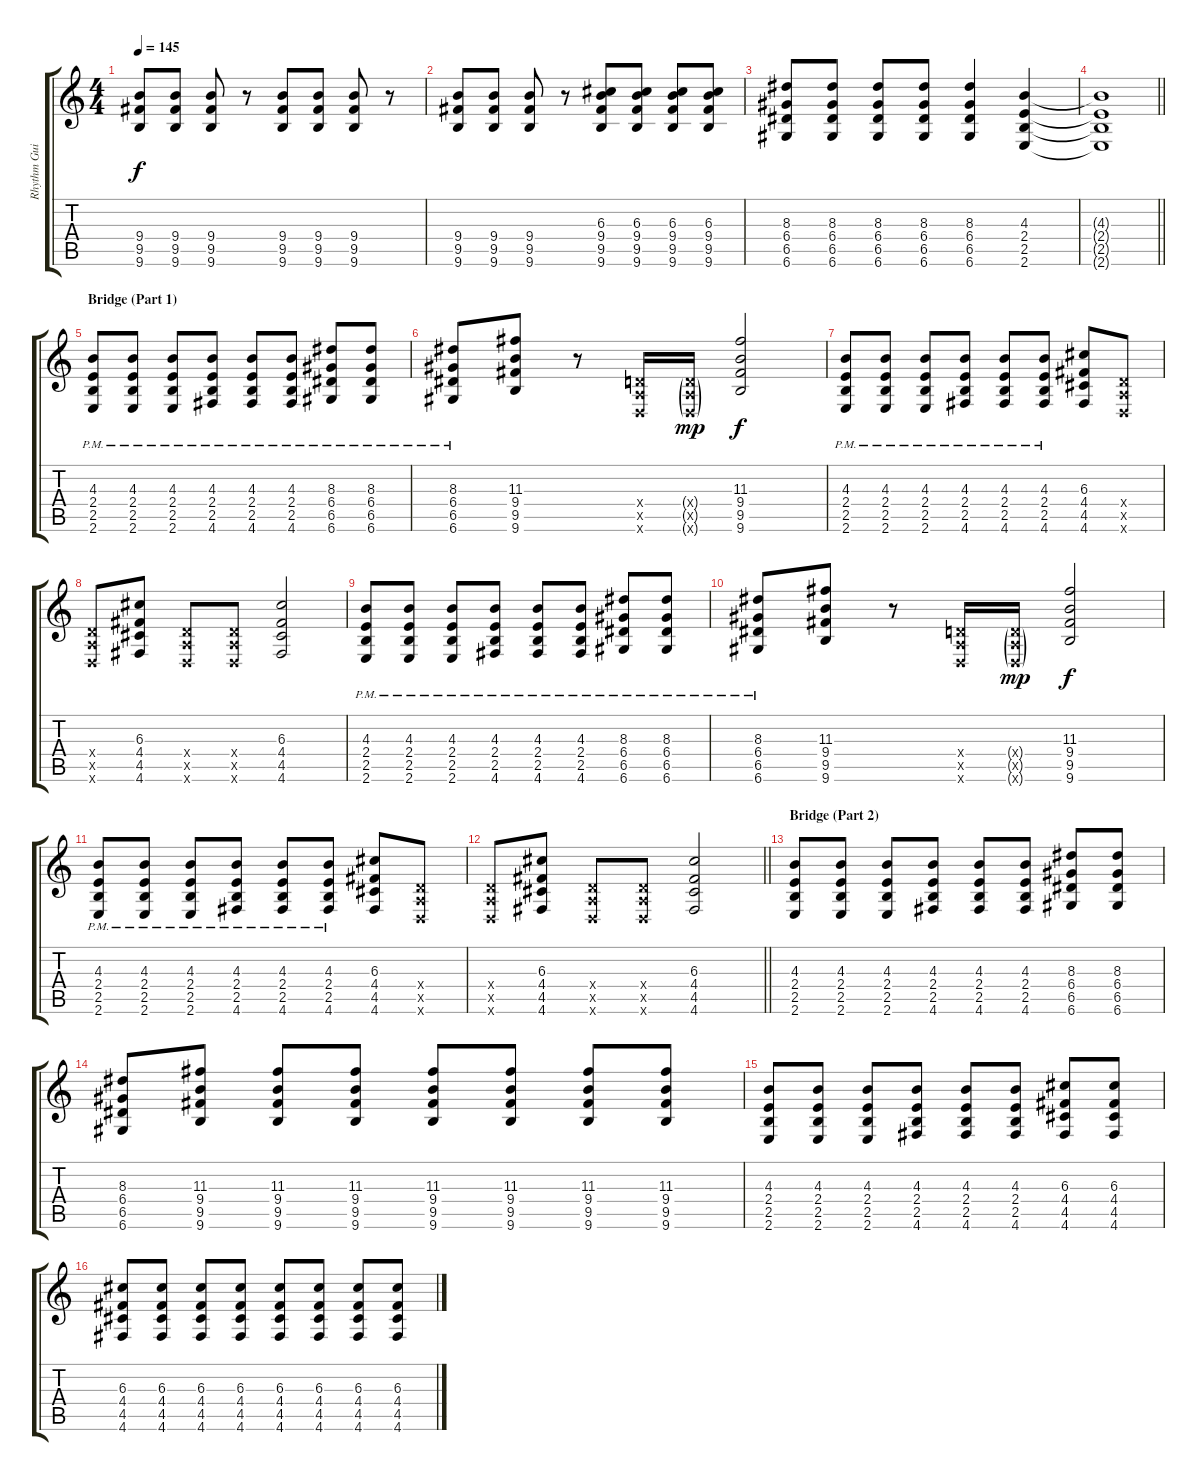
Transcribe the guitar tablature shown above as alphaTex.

\track ("Rhythm Guitar" "Rhythm Gui") {instrument overdrivenguitar}
\staff {score tabs}
\tuning (E4 B3 G3 D3 A2 D2) {hide}
\ts (4 4)
\tempo 145
\clef g2
\ks c
(9.4 9.5 9.6).8{dy f} (9.4 9.5 9.6).8 (9.4 9.5 9.6).8 r.8 (9.4 9.5 9.6).8 (9.4 9.5 9.6).8 (9.4 9.5 9.6).8 r.8 |
(9.4 9.5 9.6).8 (9.4 9.5 9.6).8 (9.4 9.5 9.6).8 r.8 (6.3 9.4 9.5 9.6).8 (6.3 9.4 9.5 9.6).8 (6.3 9.4 9.5 9.6).8 (6.3 9.4 9.5 9.6).8 |
(8.3 6.4 6.5 6.6).8 (8.3 6.4 6.5 6.6).8 (8.3 6.4 6.5 6.6).8 (8.3 6.4 6.5 6.6).8 (8.3 6.4 6.5 6.6).4 (4.3 2.4 2.5 2.6).4 |
\barLineRight lightlight
(4.3{t} 2.4{t} 2.5{t} 2.6{t}).1 |
\section ("" "Bridge (Part 1)")
(4.3{pm} 2.4{pm} 2.5{pm} 2.6{pm}).8 (4.3{pm} 2.4{pm} 2.5{pm} 2.6{pm}).8 (4.3{pm} 2.4{pm} 2.5{pm} 2.6{pm}).8 (4.3{pm} 2.4{pm} 2.5{pm} 4.6{pm}).8 (4.3{pm} 2.4{pm} 2.5{pm} 4.6{pm}).8 (4.3{pm} 2.4{pm} 2.5{pm} 4.6{pm}).8 (8.3{pm} 6.4{pm} 6.5{pm} 6.6{pm}).8 (8.3{pm} 6.4{pm} 6.5{pm} 6.6{pm}).8 |
(8.3{pm} 6.4{pm} 6.5{pm} 6.6{pm}).8 (11.3 9.4 9.5 9.6).8 r.8 (0.4{x} 0.5{x} 0.6{x}).16 (0.4{g x} 0.5{g x} 0.6{g x}).16{dy mp} (11.3 9.4 9.5 9.6).2{dy f} |
(4.3{pm} 2.4{pm} 2.5{pm} 2.6{pm}).8 (4.3{pm} 2.4{pm} 2.5{pm} 2.6{pm}).8 (4.3{pm} 2.4{pm} 2.5{pm} 2.6{pm}).8 (4.3{pm} 2.4{pm} 2.5{pm} 4.6{pm}).8 (4.3{pm} 2.4{pm} 2.5{pm} 4.6{pm}).8 (4.3{pm} 2.4{pm} 2.5{pm} 4.6{pm}).8 (6.3 4.4 4.5 4.6).8 (0.4{x} 0.5{x} 0.6{x}).8 |
(0.4{x} 0.5{x} 0.6{x}).8 (6.3 4.4 4.5 4.6).8 (0.4{x} 0.5{x} 0.6{x}).8 (0.4{x} 0.5{x} 0.6{x}).8 (6.3 4.4 4.5 4.6).2 |
(4.3{pm} 2.4{pm} 2.5{pm} 2.6{pm}).8 (4.3{pm} 2.4{pm} 2.5{pm} 2.6{pm}).8 (4.3{pm} 2.4{pm} 2.5{pm} 2.6{pm}).8 (4.3{pm} 2.4{pm} 2.5{pm} 4.6{pm}).8 (4.3{pm} 2.4{pm} 2.5{pm} 4.6{pm}).8 (4.3{pm} 2.4{pm} 2.5{pm} 4.6{pm}).8 (8.3{pm} 6.4{pm} 6.5{pm} 6.6{pm}).8 (8.3{pm} 6.4{pm} 6.5{pm} 6.6{pm}).8 |
(8.3{pm} 6.4{pm} 6.5{pm} 6.6{pm}).8 (11.3 9.4 9.5 9.6).8 r.8 (0.4{x} 0.5{x} 0.6{x}).16 (0.4{g x} 0.5{g x} 0.6{g x}).16{dy mp} (11.3 9.4 9.5 9.6).2{dy f} |
(4.3{pm} 2.4{pm} 2.5{pm} 2.6{pm}).8 (4.3{pm} 2.4{pm} 2.5{pm} 2.6{pm}).8 (4.3{pm} 2.4{pm} 2.5{pm} 2.6{pm}).8 (4.3{pm} 2.4{pm} 2.5{pm} 4.6{pm}).8 (4.3{pm} 2.4{pm} 2.5{pm} 4.6{pm}).8 (4.3{pm} 2.4{pm} 2.5{pm} 4.6{pm}).8 (6.3 4.4 4.5 4.6).8 (0.4{x} 0.5{x} 0.6{x}).8 |
\barLineRight lightlight
(0.4{x} 0.5{x} 0.6{x}).8 (6.3 4.4 4.5 4.6).8 (0.4{x} 0.5{x} 0.6{x}).8 (0.4{x} 0.5{x} 0.6{x}).8 (6.3 4.4 4.5 4.6).2 |
\section ("" "Bridge (Part 2)")
(4.3 2.4 2.5 2.6).8 (4.3 2.4 2.5 2.6).8 (4.3 2.4 2.5 2.6).8 (4.3 2.4 2.5 4.6).8 (4.3 2.4 2.5 4.6).8 (4.3 2.4 2.5 4.6).8 (8.3 6.4 6.5 6.6).8 (8.3 6.4 6.5 6.6).8 |
(8.3 6.4 6.5 6.6).8 (11.3 9.4 9.5 9.6).8 (11.3 9.4 9.5 9.6).8 (11.3 9.4 9.5 9.6).8 (11.3 9.4 9.5 9.6).8 (11.3 9.4 9.5 9.6).8 (11.3 9.4 9.5 9.6).8 (11.3 9.4 9.5 9.6).8 |
(4.3 2.4 2.5 2.6).8 (4.3 2.4 2.5 2.6).8 (4.3 2.4 2.5 2.6).8 (4.3 2.4 2.5 4.6).8 (4.3 2.4 2.5 4.6).8 (4.3 2.4 2.5 4.6).8 (6.3 4.4 4.5 4.6).8 (6.3 4.4 4.5 4.6).8 |
(6.3 4.4 4.5 4.6).8 (6.3 4.4 4.5 4.6).8 (6.3 4.4 4.5 4.6).8 (6.3 4.4 4.5 4.6).8 (6.3 4.4 4.5 4.6).8 (6.3 4.4 4.5 4.6).8 (6.3 4.4 4.5 4.6).8 (6.3 4.4 4.5 4.6).8
